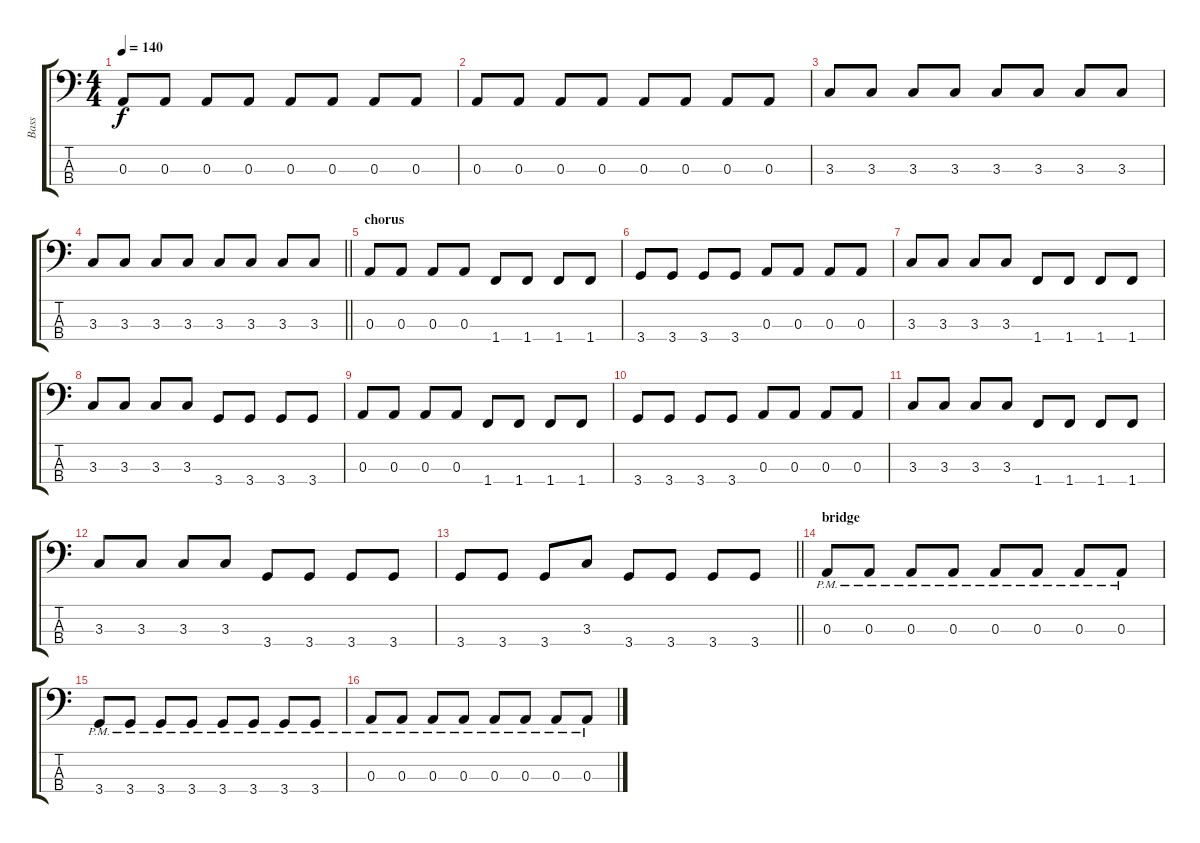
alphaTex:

\track ("Bass" "Bass") {instrument electricbassfinger}
\staff {score tabs}
\tuning (G2 D2 A1 E1) {hide}
\ts (4 4)
\tempo 140
\clef f4
\ks c
0.3.8{dy f} 0.3.8 0.3.8 0.3.8 0.3.8 0.3.8 0.3.8 0.3.8 |
0.3.8 0.3.8 0.3.8 0.3.8 0.3.8 0.3.8 0.3.8 0.3.8 |
3.3.8 3.3.8 3.3.8 3.3.8 3.3.8 3.3.8 3.3.8 3.3.8 |
\barLineRight lightlight
3.3.8 3.3.8 3.3.8 3.3.8 3.3.8 3.3.8 3.3.8 3.3.8 |
\section ("" "chorus")
0.3.8 0.3.8 0.3.8 0.3.8 1.4.8 1.4.8 1.4.8 1.4.8 |
3.4.8 3.4.8 3.4.8 3.4.8 0.3.8 0.3.8 0.3.8 0.3.8 |
3.3.8 3.3.8 3.3.8 3.3.8 1.4.8 1.4.8 1.4.8 1.4.8 |
3.3.8 3.3.8 3.3.8 3.3.8 3.4.8 3.4.8 3.4.8 3.4.8 |
0.3.8 0.3.8 0.3.8 0.3.8 1.4.8 1.4.8 1.4.8 1.4.8 |
3.4.8 3.4.8 3.4.8 3.4.8 0.3.8 0.3.8 0.3.8 0.3.8 |
3.3.8 3.3.8 3.3.8 3.3.8 1.4.8 1.4.8 1.4.8 1.4.8 |
3.3.8 3.3.8 3.3.8 3.3.8 3.4.8 3.4.8 3.4.8 3.4.8 |
\barLineRight lightlight
3.4.8 3.4.8 3.4.8 3.3.8 3.4.8 3.4.8 3.4.8 3.4.8 |
\section ("" "bridge")
0.3{pm}.8 0.3{pm}.8 0.3{pm}.8 0.3{pm}.8 0.3{pm}.8 0.3{pm}.8 0.3{pm}.8 0.3{pm}.8 |
3.4{pm}.8 3.4{pm}.8 3.4{pm}.8 3.4{pm}.8 3.4{pm}.8 3.4{pm}.8 3.4{pm}.8 3.4{pm}.8 |
0.3{pm}.8 0.3{pm}.8 0.3{pm}.8 0.3{pm}.8 0.3{pm}.8 0.3{pm}.8 0.3{pm}.8 0.3{pm}.8
